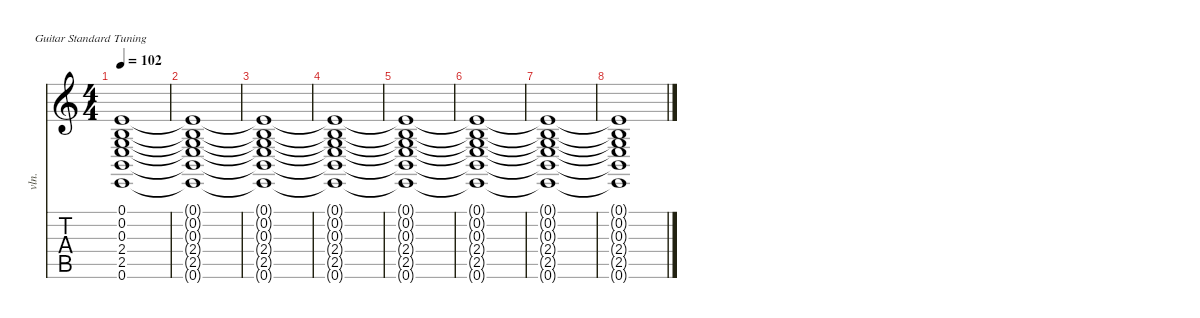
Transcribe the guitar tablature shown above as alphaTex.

\defaultSystemsLayout 4
\hideDynamics
\bracketExtendMode nobrackets
\otherSystemsTrackNameOrientation horizontal
\track ("Jon Carin" "vln.") {instrument stringensemble1}
\staff {score tabs}
\tuning (E4 B3 G3 D3 A2 E2)
\ts (4 4)
\tempo 102
\clef g2
\ks c
(0.1{t} 0.2{t} 0.3{t} 2.4{t} 2.5{t} 0.6{t}).1{dy f} |
(0.1{t} 0.2{t} 2.4{t} 2.5{t} 0.6{t} 0.3{t}).1 |
(0.1{t} 0.2{t} 0.3{t} 2.4{t} 2.5{t} 0.6{t}).1 |
(0.1{t} 0.2{t} 0.3{t} 2.4{t} 2.5{t} 0.6{t}).1 |
(0.1{t} 0.2{t} 0.3{t} 2.4{t} 2.5{t} 0.6{t}).1 |
(0.1{t} 0.2{t} 0.3{t} 2.4{t} 2.5{t} 0.6{t}).1 |
(0.1{t} 0.2{t} 0.3{t} 2.4{t} 2.5{t} 0.6{t}).1 |
(0.1{t} 0.2{t} 0.3{t} 2.4{t} 2.5{t} 0.6{t}).1
